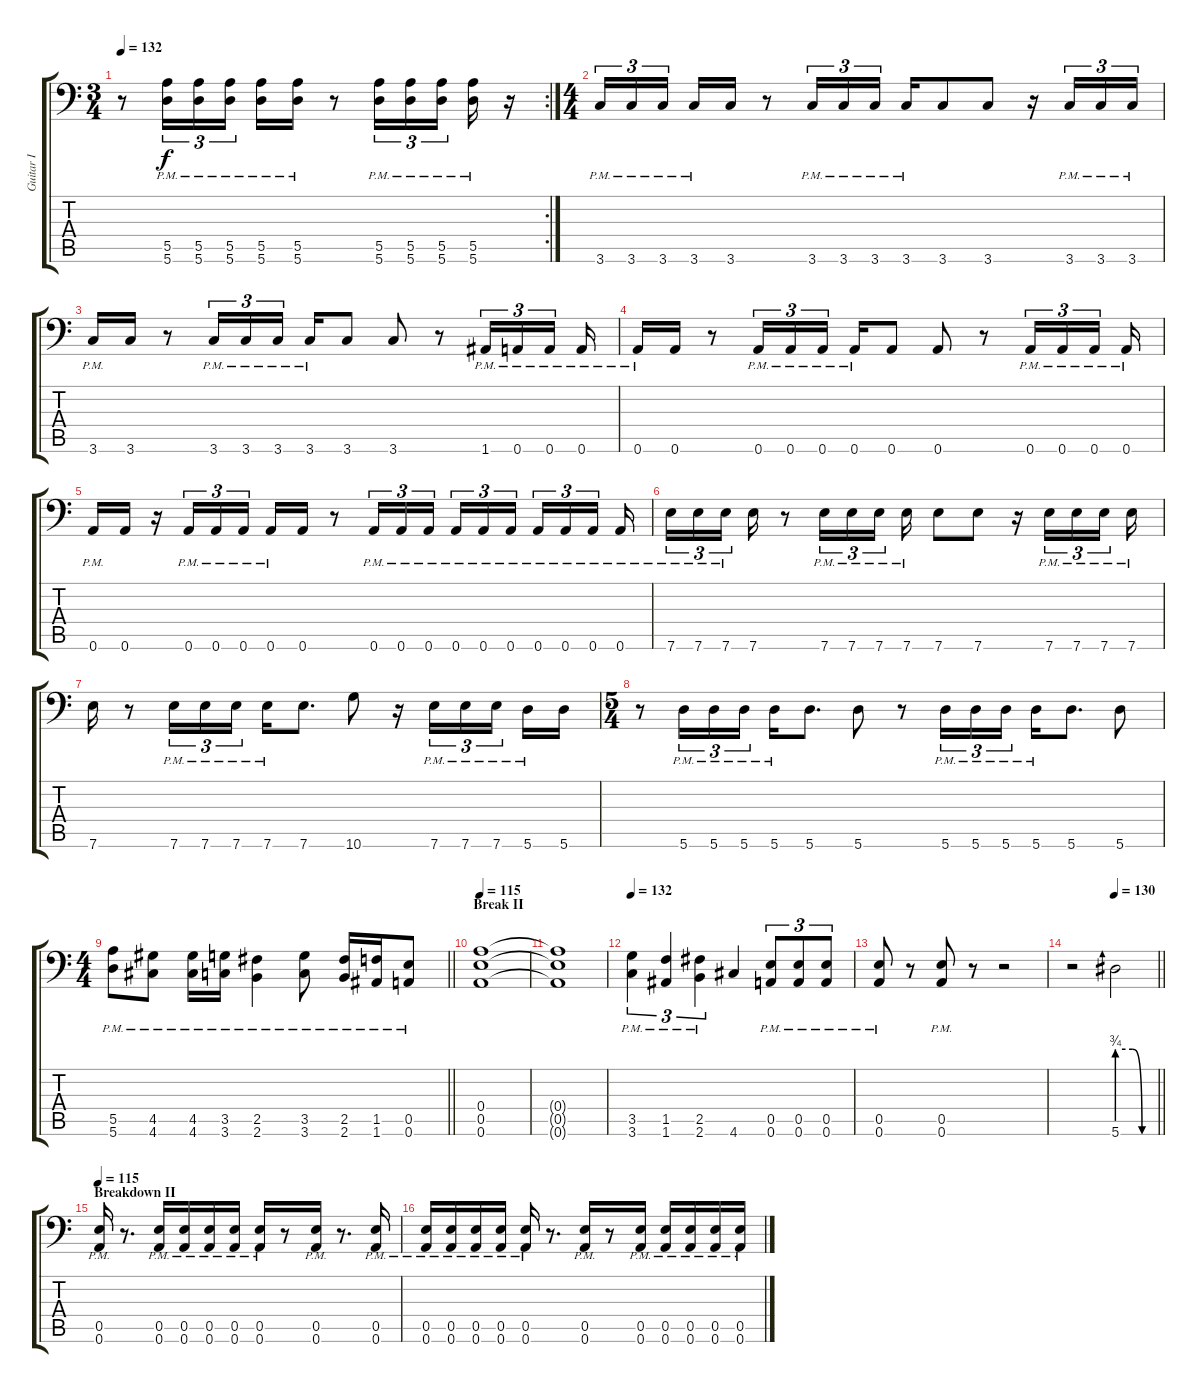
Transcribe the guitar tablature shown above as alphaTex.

\track ("Guitar I" "Guitar I") {instrument distortionguitar}
\staff {score tabs}
\tuning (B3 Gb3 D3 A2 E2 A1) {hide}
\rc 2
\ts (3 4)
\tempo 132
\clef f4
\ks c
r.8{dy f} (5.5{pm} 5.6{pm}).16{tu (3 2)} (5.5{pm} 5.6{pm}).16{tu (3 2)} (5.5{pm} 5.6{pm}).16{tu (3 2)} (5.5{pm} 5.6{pm}).16 (5.5{pm} 5.6{pm}).16 r.8 (5.5{pm} 5.6{pm}).16{tu (3 2)} (5.5{pm} 5.6{pm}).16{tu (3 2)} (5.5{pm} 5.6{pm}).16{tu (3 2) beam splitsecondary} (5.5{pm} 5.6{pm}).16 r.16 |
\ts (4 4)
3.6{pm}.16{tu (3 2)} 3.6{pm}.16{tu (3 2)} 3.6{pm}.16{tu (3 2) beam splitsecondary} 3.6{pm}.16 3.6.16 r.8 3.6{pm}.16{tu (3 2)} 3.6{pm}.16{tu (3 2)} 3.6{pm}.16{tu (3 2)} 3.6{pm}.16 3.6.8 3.6.8 r.16 3.6{pm}.16{tu (3 2)} 3.6{pm}.16{tu (3 2)} 3.6{pm}.16{tu (3 2)} |
3.6{pm}.16 3.6.16 r.8 3.6{pm}.16{tu (3 2)} 3.6{pm}.16{tu (3 2)} 3.6{pm}.16{tu (3 2) beam splitsecondary} 3.6{pm}.16 3.6.8 3.6.8 r.8 1.6{pm}.16{tu (3 2)} 0.6{pm}.16{tu (3 2)} 0.6{pm}.16{tu (3 2) beam splitsecondary} 0.6{pm}.16 |
0.6{pm}.16 0.6.16 r.8 0.6{pm}.16{tu (3 2)} 0.6{pm}.16{tu (3 2)} 0.6{pm}.16{tu (3 2) beam splitsecondary} 0.6{pm}.16 0.6.8 0.6.8 r.8 0.6{pm}.16{tu (3 2)} 0.6{pm}.16{tu (3 2)} 0.6{pm}.16{tu (3 2) beam splitsecondary} 0.6{pm}.16 |
0.6{pm}.16 0.6.16 r.16 0.6{pm}.16{tu (3 2)} 0.6{pm}.16{tu (3 2)} 0.6{pm}.16{tu (3 2) beam splitsecondary} 0.6{pm}.16 0.6.16 r.8 0.6{pm}.16{tu (3 2)} 0.6{pm}.16{tu (3 2)} 0.6{pm}.16{tu (3 2) beam splitsecondary} 0.6{pm}.16{tu (3 2)} 0.6{pm}.16{tu (3 2)} 0.6{pm}.16{tu (3 2) beam splitsecondary} 0.6{pm}.16{tu (3 2)} 0.6{pm}.16{tu (3 2)} 0.6{pm}.16{tu (3 2) beam splitsecondary} 0.6{pm}.16 |
7.6{pm}.16{tu (3 2)} 7.6{pm}.16{tu (3 2)} 7.6{pm}.16{tu (3 2) beam splitsecondary} 7.6.16 r.8 7.6{pm}.16{tu (3 2)} 7.6{pm}.16{tu (3 2)} 7.6{pm}.16{tu (3 2) beam splitsecondary} 7.6{pm}.16 7.6.8 7.6.8 r.16 7.6{pm}.16{tu (3 2)} 7.6{pm}.16{tu (3 2)} 7.6{pm}.16{tu (3 2) beam splitsecondary} 7.6{pm}.16 |
7.6.16 r.8 7.6{pm}.16{tu (3 2)} 7.6{pm}.16{tu (3 2)} 7.6{pm}.16{tu (3 2) beam splitsecondary} 7.6{pm}.16 7.6.8{d} 10.6.8 r.16 7.6{pm}.16{tu (3 2)} 7.6{pm}.16{tu (3 2)} 7.6{pm}.16{tu (3 2) beam splitsecondary} 5.6{pm}.16 5.6.16 |
\ts (5 4)
r.8 5.6{pm}.16{tu (3 2)} 5.6{pm}.16{tu (3 2)} 5.6{pm}.16{tu (3 2)} 5.6{pm}.16 5.6.8{d} 5.6.8 r.8 5.6{pm}.16{tu (3 2)} 5.6{pm}.16{tu (3 2)} 5.6{pm}.16{tu (3 2) beam splitsecondary} 5.6{pm}.16 5.6.8{d} 5.6.8 |
\ts (4 4)
\barLineRight lightlight
(5.5{pm} 5.6{pm}).8 (4.5{pm} 4.6{pm}).8 (4.5{pm} 4.6{pm}).16 (3.5{pm} 3.6{pm}).16 (2.5{pm} 2.6{pm}).4 (3.5{pm} 3.6{pm}).8 (2.5{pm} 2.6{pm}).16 (1.5{pm} 1.6{pm}).16 (0.5{pm} 0.6{pm}).8 |
\section ("" "Break II")
\tempo 115
(0.4 0.5 0.6).1 |
(0.4{t} 0.5{t} 0.6{t}).1 |
\tempo 132
(3.5{pm} 3.6{pm}).4{tu (3 2)} (1.5{pm} 1.6{pm}).4{tu (3 2)} (2.5{pm} 2.6{pm}).4{tu (3 2)} 4.6.4 (0.5{pm} 0.6{pm}).8{tu (3 2)} (0.5{pm} 0.6{pm}).8{tu (3 2)} (0.5{pm} 0.6{pm}).8{tu (3 2)} |
(0.5{pm} 0.6{pm}).8 r.8 (0.5{pm} 0.6{pm}).8 r.8 r.2 |
\tempo (130 0.5)
\barLineRight lightlight
r.2 5.6{be (custom 0 3 25 3 40 0 60 0)}.2 |
\section ("" "Breakdown II")
\tempo 115
(0.5{pm} 0.6{pm}).16 r.8{d} (0.5{pm} 0.6{pm}).16 (0.5{pm} 0.6{pm}).16 (0.5{pm} 0.6{pm}).16 (0.5{pm} 0.6{pm}).16 (0.5{pm} 0.6{pm}).16 r.8 (0.5{pm} 0.6{pm}).16 r.8{d} (0.5{pm} 0.6{pm}).16 |
(0.5{pm} 0.6{pm}).16 (0.5{pm} 0.6{pm}).16 (0.5{pm} 0.6{pm}).16 (0.5{pm} 0.6{pm}).16 (0.5{pm} 0.6{pm}).16 r.8{d} (0.5{pm} 0.6{pm}).16 r.8 (0.5{pm} 0.6{pm}).16 (0.5{pm} 0.6{pm}).16 (0.5{pm} 0.6{pm}).16 (0.5{pm} 0.6{pm}).16 (0.5{pm} 0.6{pm}).16
